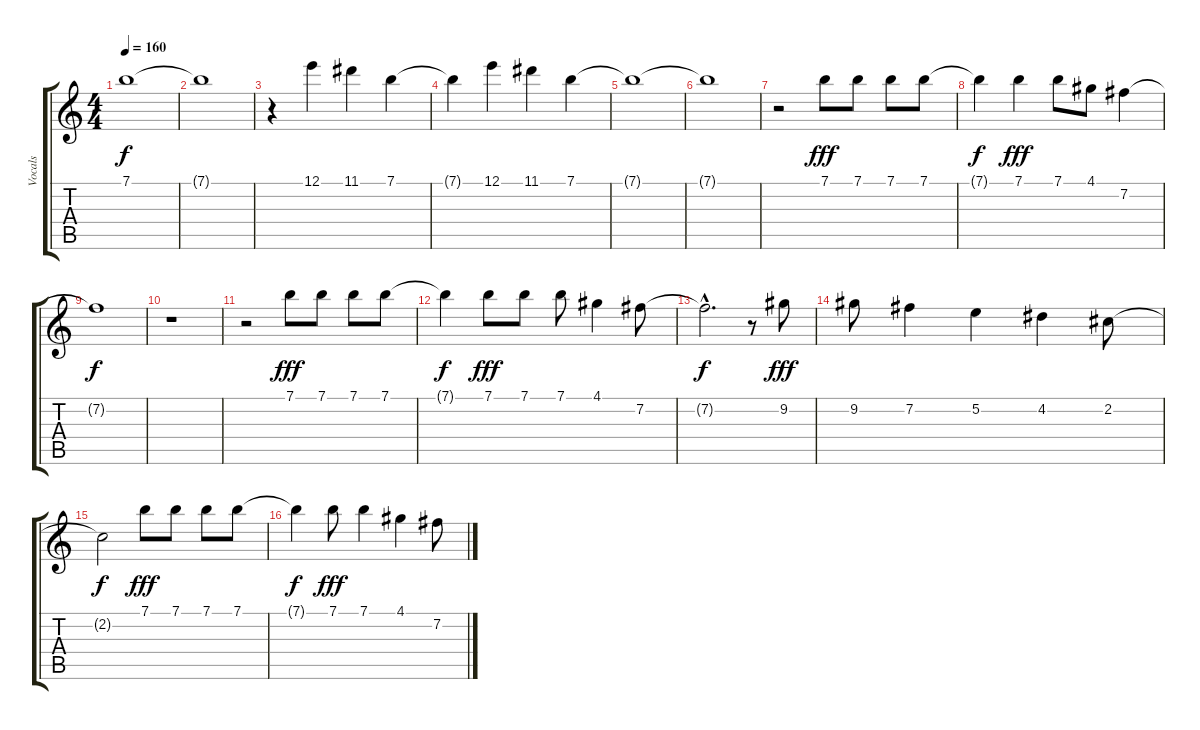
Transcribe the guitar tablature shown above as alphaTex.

\track ("Vocals" "Vocals") {instrument acousticguitarnylon}
\staff {score tabs}
\tuning (E4 B3 G3 D3 A2 E2) {hide}
\ts (4 4)
\tempo 160
\clef g2
\ks c
7.1{t}.1{dy f} |
7.1{t}.1 |
r.4 12.1.4 11.1.4 7.1.4 |
7.1{t}.4 12.1.4 11.1.4 7.1.4 |
7.1{t}.1 |
7.1{t}.1 |
r.2 7.1.8{dy fff} 7.1.8 7.1.8 7.1.8 |
7.1{t}.4{dy f} 7.1.4{dy fff} 7.1.8 4.1.8 7.2.4 |
7.2{t}.1{dy f} |
r.1 |
r.2 7.1.8{dy fff} 7.1.8 7.1.8 7.1.8 |
7.1{t}.4{dy f} 7.1.8{dy fff} 7.1.8 7.1.8 4.1.4 7.2.8 |
7.2{hac t}.2{d dy f} r.8 9.2.8{dy fff} |
9.2.8 7.2.4 5.2.4 4.2.4 2.2.8 |
2.2{t}.2{dy f} 7.1.8{dy fff} 7.1.8 7.1.8 7.1.8 |
7.1{t}.4{dy f} 7.1.8{dy fff} 7.1.4 4.1.4 7.2.8
